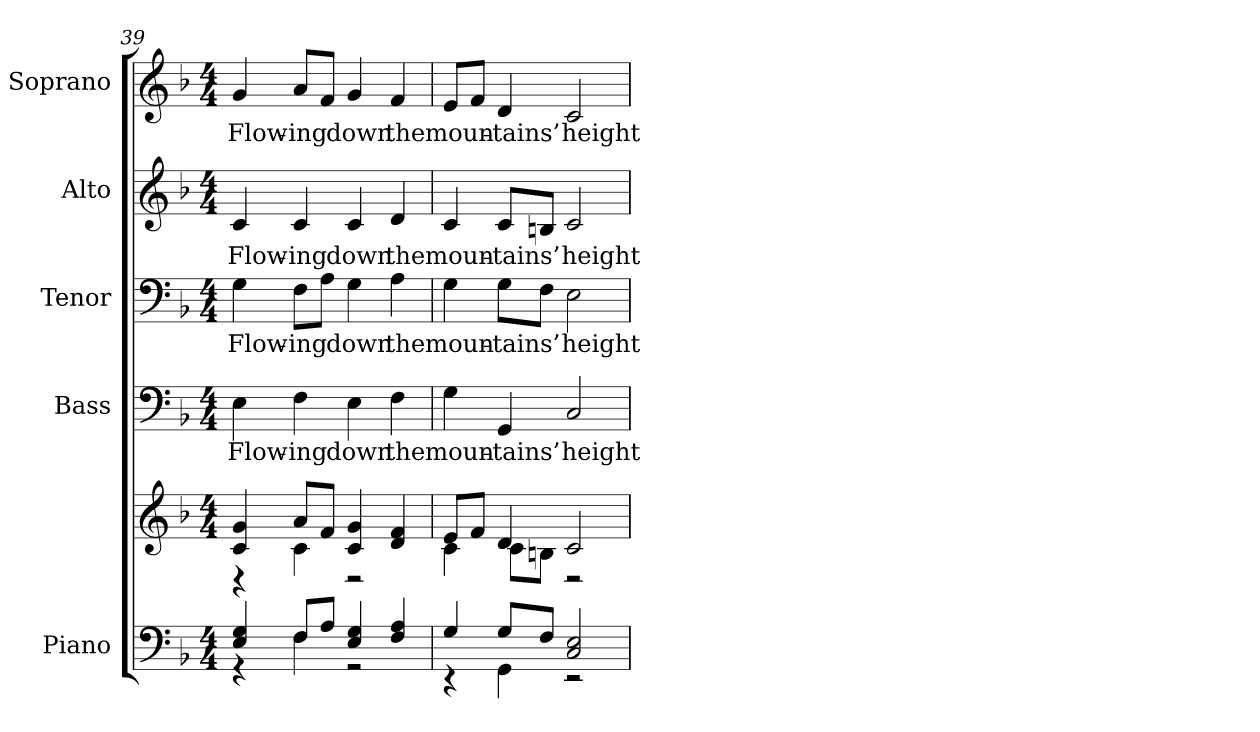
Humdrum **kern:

**kern	**kern	**kern	**text	**kern	**text	**kern	**text	**kern	**text
*part5	*part5	*part4	*part4	*part3	*part3	*part2	*part2	*part1	*part1
*staff6	*staff5	*staff4	*staff4	*staff3	*staff3	*staff2	*staff2	*staff1	*staff1
*I"Piano	*	*I"Bass	*	*I"Tenor	*	*I"Alto	*	*I"Soprano	*
*I'Pno.	*	*I'B.	*	*I'T.	*	*I'A.	*	*I'S.	*
*clefF4	*clefG2	*clefF4	*	*clefF4	*	*clefG2	*	*clefG2	*
*k[b-]	*k[b-]	*k[b-]	*	*k[b-]	*	*k[b-]	*	*k[b-]	*
*F:	*F:	*F:	*	*F:	*	*F:	*	*F:	*
*M4/4	*M4/4	*M4/4	*	*M4/4	*	*M4/4	*	*M4/4	*
=39	=39	=39	=39	=39	=39	=39	=39	=39	=39
*^	*^	*	*	*	*	*	*	*	*
!	!	!	!	!	!LO:LY:b:color=#000000	!	!	!	!	!	!
!	!	!	!	!	!	!	!LO:LY:b:color=#000000	!	!	!	!
!	!	!	!	!	!	!	!	!	!LO:LY:b:color=#000000	!	!
!	!	!	!	!	!	!	!	!	!	!	!LO:LY:b:color=#000000
4Ei/ 4Gi	4r	4ci/ 4gi	4r	4Ei\	Flow-	4Gi\	Flow-	4ci/	Flow-	4gi/	Flow-
!	!	!	!	!	!LO:LY:b:color=#000000	!	!	!	!	!	!
!	!	!	!	!	!	!	!LO:LY:b:color=#000000	!	!	!	!
!	!	!	!	!	!	!	!	!	!LO:LY:b:color=#000000	!	!
!	!	!	!	!	!	!	!	!	!	!	!LO:LY:b:color=#000000
8Fi/L	4Fi\	8ai/L	4ci\	4Fi\	-ing	8Fi\L	-ing	4ci/	-ing	8ai/L	-ing
8Ai/J	.	8fi/J	.	.	.	8Ai\J	.	.	.	8fi/J	.
!	!	!	!	!	!LO:LY:b:color=#000000	!	!	!	!	!	!
!	!	!	!	!	!	!	!LO:LY:b:color=#000000	!	!	!	!
!	!	!	!	!	!	!	!	!	!LO:LY:b:color=#000000	!	!
!	!	!	!	!	!	!	!	!	!	!	!LO:LY:b:color=#000000
4Ei/ 4Gi	2r	4ci/ 4gi	2r	4Ei\	down	4Gi\	down	4ci/	down	4gi/	down
!	!	!	!	!	!LO:LY:b:color=#000000	!	!	!	!	!	!
!	!	!	!	!	!	!	!LO:LY:b:color=#000000	!	!	!	!
!	!	!	!	!	!	!	!	!	!LO:LY:b:color=#000000	!	!
!	!	!	!	!	!	!	!	!	!	!	!LO:LY:b:color=#000000
4Fi/ 4Ai	.	4di/ 4fi	.	4Fi\	the	4Ai\	the	4di/	the	4fi/	the
=40	=40	=40	=40	=40	=40	=40	=40	=40	=40	=40	=40
!	!	!	!	!	!LO:LY:b:color=#000000	!	!	!	!	!	!
!	!	!	!	!	!	!	!LO:LY:b:color=#000000	!	!	!	!
!	!	!	!	!	!	!	!	!	!LO:LY:b:color=#000000	!	!
!	!	!	!	!	!	!	!	!	!	!	!LO:LY:b:color=#000000
4Gi/	4r	8ei/L	4ci\	4Gi\	moun-	4Gi\	moun-	4ci/	moun-	8ei/L	moun-
.	.	8fi/J	.	.	.	.	.	.	.	8fi/J	.
!	!	!	!	!	!LO:LY:b:color=#000000	!	!	!	!	!	!
!	!	!	!	!	!	!	!LO:LY:b:color=#000000	!	!	!	!
!	!	!	!	!	!	!	!	!	!LO:LY:b:color=#000000	!	!
!	!	!	!	!	!	!	!	!	!	!	!LO:LY:b:color=#000000
8Gi/L	4GGi\	4di/	8ci\L	4GGi/	-tains’	8Gi\L	-tains’	8ci/L	-tains’	4di/	-tains’
8Fi/J	.	.	8Bni\J	.	.	8Fi\J	.	8Bni/J	.	.	.
!	!	!	!	!	!LO:LY:b:color=#000000	!	!	!	!	!	!
!	!	!	!	!	!	!	!LO:LY:b:color=#000000	!	!	!	!
!	!	!	!	!	!	!	!	!	!LO:LY:b:color=#000000	!	!
!	!	!	!	!	!	!	!	!	!	!	!LO:LY:b:color=#000000
2Ci/ 2Ei	2r	2ci/	2r	2Ci/	height	2Ei\	height	2ci/	height	2ci/	height
*v	*v	*	*	*	*	*	*	*	*	*	*
*	*v	*v	*	*	*	*	*	*	*	*
=	=	=	=	=	=	=	=	=	=
*-	*-	*-	*-	*-	*-	*-	*-	*-	*-
